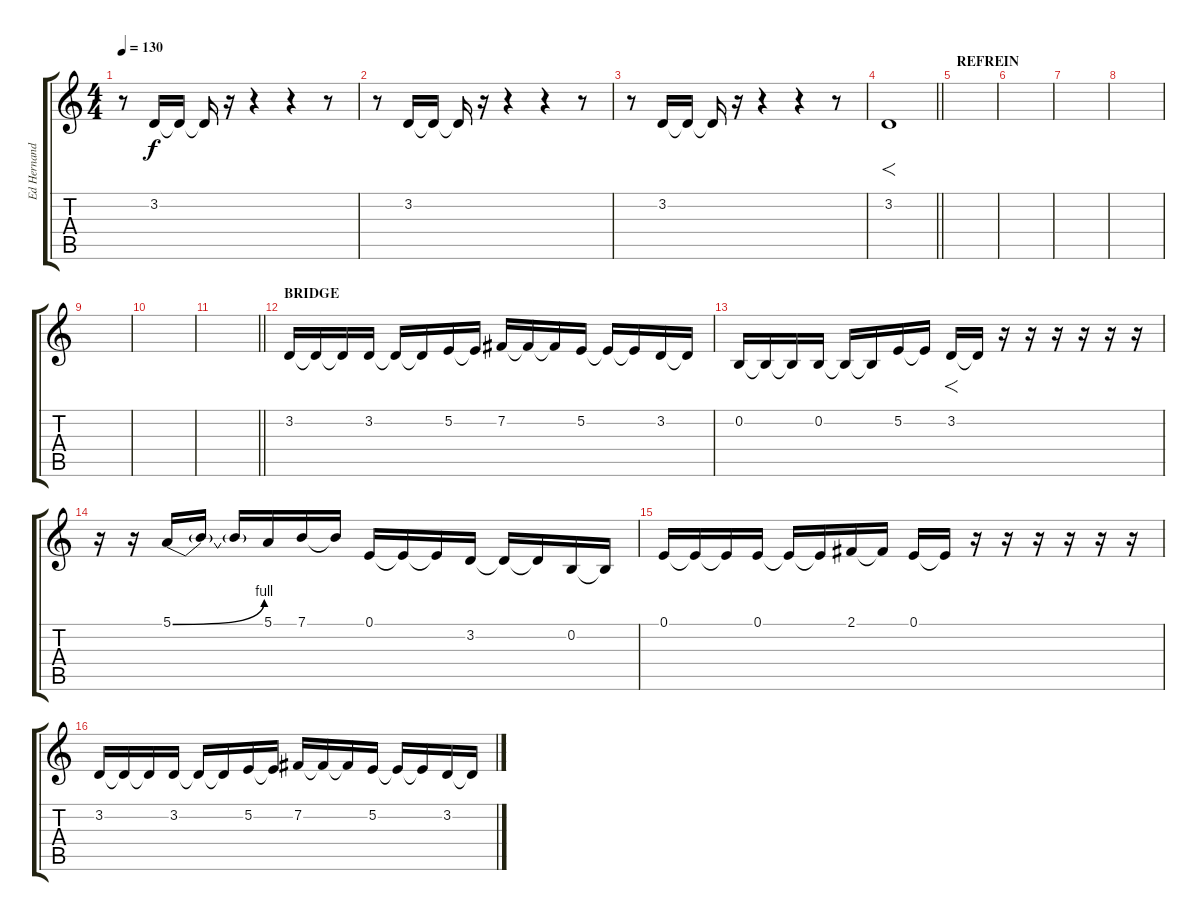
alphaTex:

\track ("Ed Hernandez" "Ed Hernand") {instrument trombone}
\staff {score tabs}
\tuning (E4 B3 G3 D3 A2 E2) {hide}
\ts (4 4)
\tempo 130
\clef g2
\ks c
r.8{dy f} 3.2.16 3.2{t}.16 3.2{t}.16 r.16 r.4 r.4 r.8 |
r.8 3.2.16 3.2{t}.16 3.2{t}.16 r.16 r.4 r.4 r.8 |
r.8 3.2.16 3.2{t}.16 3.2{t}.16 r.16 r.4 r.4 r.8 |
\barLineRight lightlight
3.2.1{f} |
\section ("" "REFREIN")
|
|
|
|
|
|
\barLineRight lightlight
|
\section ("" "BRIDGE")
3.2.16 3.2{t}.16 3.2{t}.16 3.2.16 3.2{t}.16 3.2{t}.16 5.2.16 5.2{t}.16 7.2.16 7.2{t}.16 7.2{t}.16 5.2.16 5.2{t}.16 5.2{t}.16 3.2.16 3.2{t}.16 |
0.2.16 0.2{t}.16 0.2{t}.16 0.2.16 0.2{t}.16 0.2{t}.16 5.2.16 5.2{t}.16 3.2.16{f} 3.2{t}.16 r.16 r.16 r.16 r.16 r.16 r.16 |
r.16 r.16 5.1{be (bend 0 0 60 4)}.16 5.1{t}.16 5.1{t}.16 5.1.16 7.1.16 7.1{t}.16 0.1.16 0.1{t}.16 0.1{t}.16 3.2.16 3.2{t}.16 3.2{t}.16 0.2.16 0.2{t}.16 |
0.1.16 0.1{t}.16 0.1{t}.16 0.1.16 0.1{t}.16 0.1{t}.16 2.1.16 2.1{t}.16 0.1.16 0.1{t}.16 r.16 r.16 r.16 r.16 r.16 r.16 |
3.2.16 3.2{t}.16 3.2{t}.16 3.2.16 3.2{t}.16 3.2{t}.16 5.2.16 5.2{t}.16 7.2.16 7.2{t}.16 7.2{t}.16 5.2.16 5.2{t}.16 5.2{t}.16 3.2.16 3.2{t}.16
